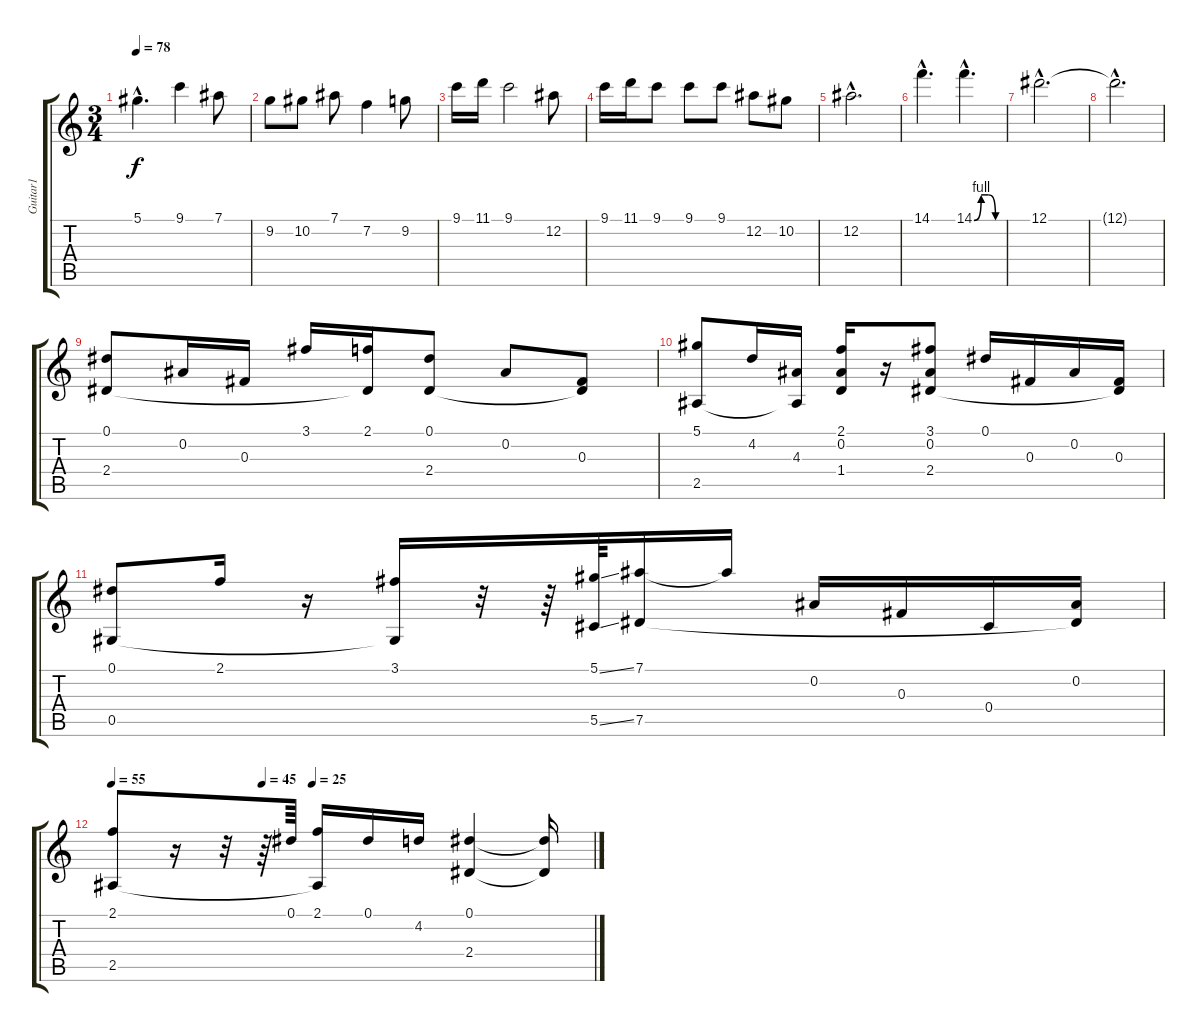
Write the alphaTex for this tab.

\track ("Guitar1" "Guitar1") {instrument acousticguitarsteel}
\staff {score tabs}
\tuning (Eb4 Bb3 Gb3 Db3 Ab2 Eb2) {hide}
\ts (3 4)
\tempo 78
\clef g2
\ks c
5.1{hac}.4{d dy f} 9.1.4 7.1.8 |
9.2.8 10.2.8 7.1.8 7.2.4 9.2.8 |
9.1.16 11.1.16 9.1.2 12.2.8 |
9.1.16 11.1.16 9.1.8 9.1.8 9.1.8 12.2.8 10.2.8 |
12.2{hac}.2{d} |
14.1{hac}.4{d} 14.1{be (custom 0 0 15 4 30 4 45 0 60 0) hac}.4{d} |
12.1{hac}.2{d} |
12.1{hac t}.2{d} |
(0.1 2.4).8{instrument acousticguitarsteel} 0.2.16 0.3.16 3.1.16 (2.1 2.4{t}).16 (0.1 2.4).8 0.2.8 (0.3 2.4{t}).8 |
(5.1 2.5).8 4.2.16 (4.3 2.5{t}).16 (2.1 0.2 1.4).16 r.16 (3.1 0.2 2.4).8 0.1.16 0.3.16 0.2.16 (0.3 2.4{t}).16 |
(0.1 0.5).8 2.1.16 r.16 (3.1 0.5{t}).16 r.32 r.64 (5.1{ss} 5.5{ss}).64 (7.1 7.5).16 7.1{t}.16 0.2.16 0.3.16 0.4.16 (0.2 7.5{t}).16 |
\tempo 55
\tempo (45 0.3125)
\tempo (25 0.4166666666666667)
(2.1 2.5).8 r.16 r.32 r.64 0.1.64 (2.1 2.5{t}).16 0.1.16 4.2.16 (0.1 2.4).4 (0.1{t} 2.4{t}).16
